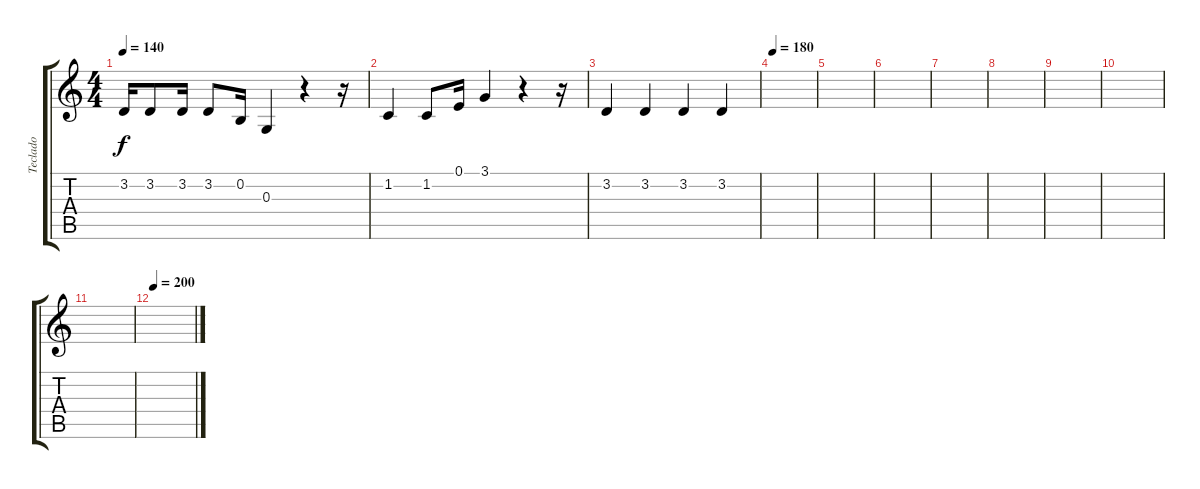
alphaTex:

\track ("Teclado" "Teclado") {instrument altosax}
\staff {score tabs}
\tuning (E4 B3 G3 D3 A2 E2) {hide}
\ts (4 4)
\tempo 140
\clef g2
\ks c
3.2.16{dy f} 3.2.8 3.2.16 3.2.8 0.2.16 0.3.4 r.4 r.16 |
1.2.4 1.2.8 0.1.16 3.1.4 r.4 r.16 |
3.2.4 3.2.4 3.2.4 3.2.4 |
\tempo 180
|
|
|
|
|
|
|
|
\tempo 200
